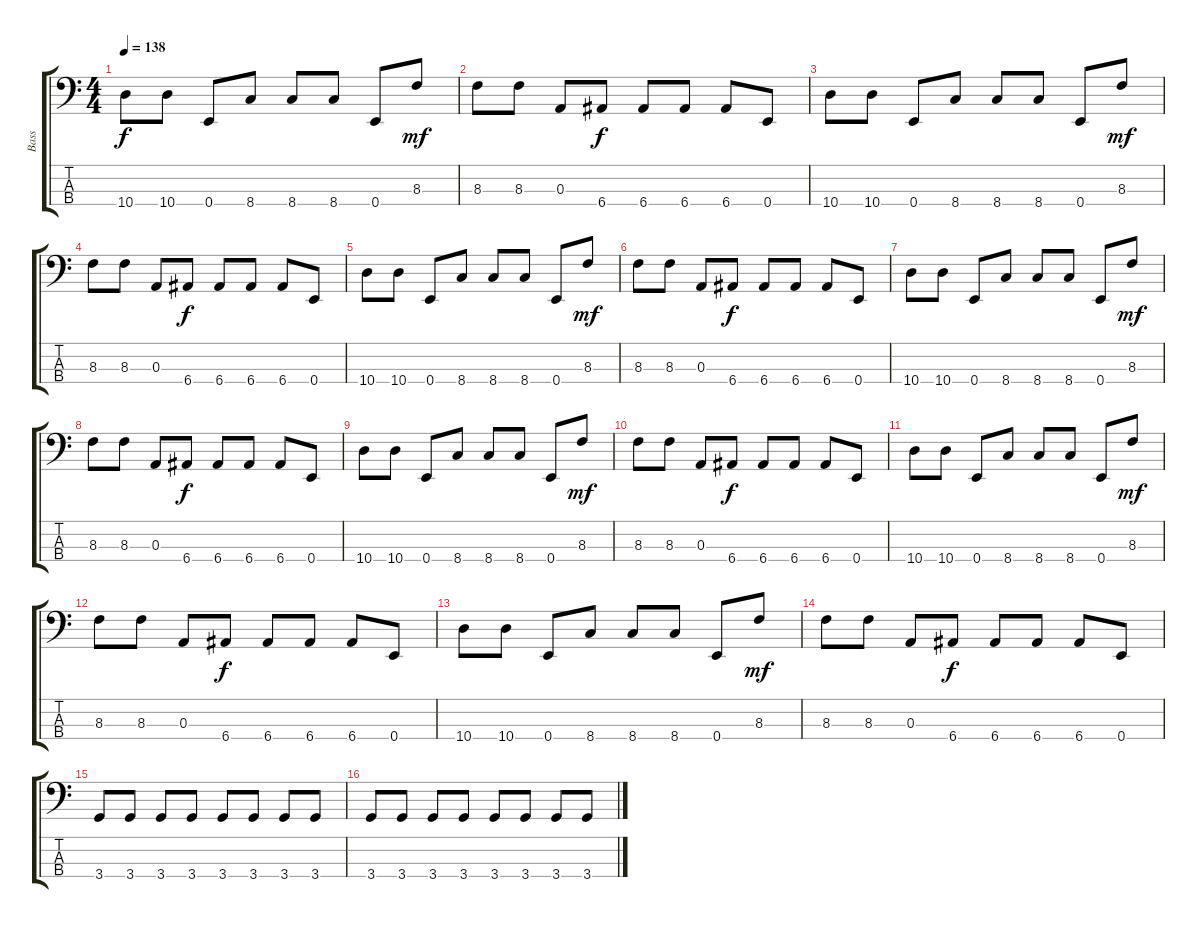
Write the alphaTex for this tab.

\track ("Bass" "Bass") {instrument electricbassfinger}
\staff {score tabs}
\tuning (G2 D2 A1 E1) {hide}
\ts (4 4)
\tempo 138
\clef f4
\ks c
10.4.8{dy f} 10.4.8 0.4.8 8.4.8 8.4.8 8.4.8 0.4.8 8.3.8{dy mf} |
8.3.8 8.3.8 0.3.8 6.4.8{dy f} 6.4.8 6.4.8 6.4.8 0.4.8 |
10.4.8 10.4.8 0.4.8 8.4.8 8.4.8 8.4.8 0.4.8 8.3.8{dy mf} |
8.3.8 8.3.8 0.3.8 6.4.8{dy f} 6.4.8 6.4.8 6.4.8 0.4.8 |
10.4.8 10.4.8 0.4.8 8.4.8 8.4.8 8.4.8 0.4.8 8.3.8{dy mf} |
8.3.8 8.3.8 0.3.8 6.4.8{dy f} 6.4.8 6.4.8 6.4.8 0.4.8 |
10.4.8 10.4.8 0.4.8 8.4.8 8.4.8 8.4.8 0.4.8 8.3.8{dy mf} |
8.3.8 8.3.8 0.3.8 6.4.8{dy f} 6.4.8 6.4.8 6.4.8 0.4.8 |
10.4.8 10.4.8 0.4.8 8.4.8 8.4.8 8.4.8 0.4.8 8.3.8{dy mf} |
8.3.8 8.3.8 0.3.8 6.4.8{dy f} 6.4.8 6.4.8 6.4.8 0.4.8 |
10.4.8 10.4.8 0.4.8 8.4.8 8.4.8 8.4.8 0.4.8 8.3.8{dy mf} |
8.3.8 8.3.8 0.3.8 6.4.8{dy f} 6.4.8 6.4.8 6.4.8 0.4.8 |
10.4.8 10.4.8 0.4.8 8.4.8 8.4.8 8.4.8 0.4.8 8.3.8{dy mf} |
8.3.8 8.3.8 0.3.8 6.4.8{dy f} 6.4.8 6.4.8 6.4.8 0.4.8 |
3.4.8 3.4.8 3.4.8 3.4.8 3.4.8 3.4.8 3.4.8 3.4.8 |
3.4.8 3.4.8 3.4.8 3.4.8 3.4.8 3.4.8 3.4.8 3.4.8
